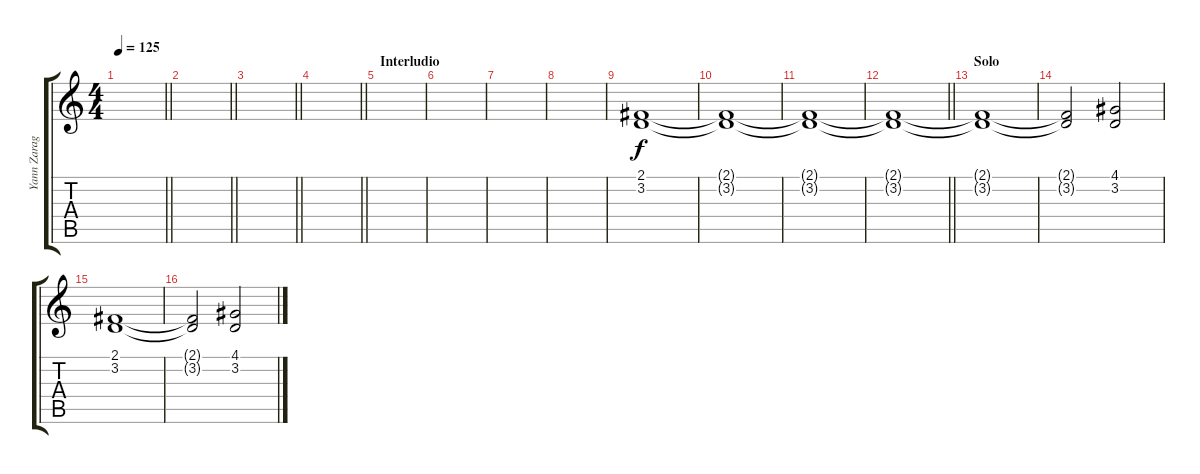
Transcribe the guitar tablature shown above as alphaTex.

\track ("Yann Zaragoza" "Yann Zarag") {instrument choiraahs}
\staff {score tabs}
\tuning (E4 B3 G3 D3 A2 E2) {hide}
\ts (4 4)
\tempo 125
\clef g2
\barLineRight lightlight
\ks c
|
\barLineRight lightlight
|
\barLineRight lightlight
|
\barLineRight lightlight
|
\section ("" "Interludio")
|
|
|
|
(2.1 3.2).1 |
(2.1{t} 3.2{t}).1 |
(2.1{t} 3.2{t}).1 |
\barLineRight lightlight
(2.1{t} 3.2{t}).1 |
\section ("" "Solo")
(2.1{t} 3.2{t}).1 |
(2.1{t} 3.2{t}).2 (4.1 3.2).2 |
(2.1 3.2).1 |
(2.1{t} 3.2{t}).2 (4.1 3.2).2
